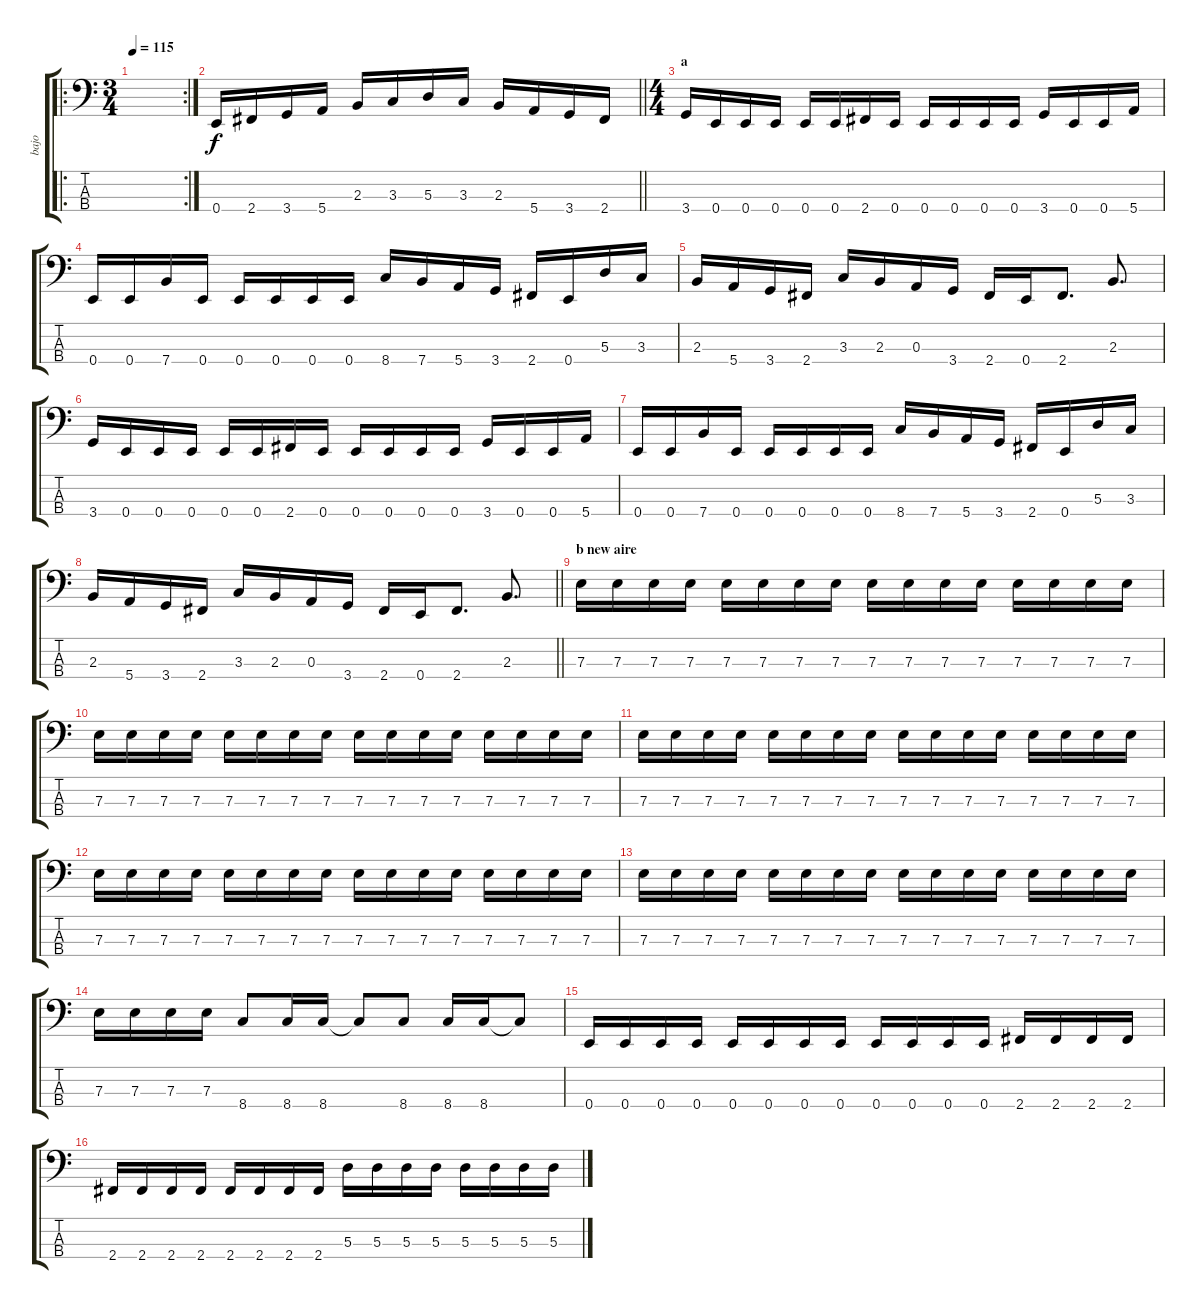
\track ("bajo" "bajo") {instrument electricbassfinger}
\staff {score tabs}
\tuning (G2 D2 A1 E1) {hide}
\ro
\rc 2
\ts (3 4)
\tempo 115
\clef f4
\ks c
|
\barLineRight lightlight
0.4.16 2.4.16 3.4.16 5.4.16 2.3.16 3.3.16 5.3.16 3.3.16 2.3.16 5.4.16 3.4.16 2.4.16 |
\ts (4 4)
\section ("" "a")
3.4.16 0.4.16 0.4.16 0.4.16 0.4.16 0.4.16 2.4.16 0.4.16 0.4.16 0.4.16 0.4.16 0.4.16 3.4.16 0.4.16 0.4.16 5.4.16 |
0.4.16 0.4.16 7.4.16 0.4.16 0.4.16 0.4.16 0.4.16 0.4.16 8.4.16 7.4.16 5.4.16 3.4.16 2.4.16 0.4.16 5.3.16 3.3.16 |
2.3.16 5.4.16 3.4.16 2.4.16 3.3.16 2.3.16 0.3.16 3.4.16 2.4.16 0.4.16 2.4.8{d} 2.3.8{d} |
3.4.16 0.4.16 0.4.16 0.4.16 0.4.16 0.4.16 2.4.16 0.4.16 0.4.16 0.4.16 0.4.16 0.4.16 3.4.16 0.4.16 0.4.16 5.4.16 |
0.4.16 0.4.16 7.4.16 0.4.16 0.4.16 0.4.16 0.4.16 0.4.16 8.4.16 7.4.16 5.4.16 3.4.16 2.4.16 0.4.16 5.3.16 3.3.16 |
\barLineRight lightlight
2.3.16 5.4.16 3.4.16 2.4.16 3.3.16 2.3.16 0.3.16 3.4.16 2.4.16 0.4.16 2.4.8{d} 2.3.8{d} |
\section ("" "b new aire")
7.3.16 7.3.16 7.3.16 7.3.16 7.3.16 7.3.16 7.3.16 7.3.16 7.3.16 7.3.16 7.3.16 7.3.16 7.3.16 7.3.16 7.3.16 7.3.16 |
7.3.16 7.3.16 7.3.16 7.3.16 7.3.16 7.3.16 7.3.16 7.3.16 7.3.16 7.3.16 7.3.16 7.3.16 7.3.16 7.3.16 7.3.16 7.3.16 |
7.3.16 7.3.16 7.3.16 7.3.16 7.3.16 7.3.16 7.3.16 7.3.16 7.3.16 7.3.16 7.3.16 7.3.16 7.3.16 7.3.16 7.3.16 7.3.16 |
7.3.16 7.3.16 7.3.16 7.3.16 7.3.16 7.3.16 7.3.16 7.3.16 7.3.16 7.3.16 7.3.16 7.3.16 7.3.16 7.3.16 7.3.16 7.3.16 |
7.3.16 7.3.16 7.3.16 7.3.16 7.3.16 7.3.16 7.3.16 7.3.16 7.3.16 7.3.16 7.3.16 7.3.16 7.3.16 7.3.16 7.3.16 7.3.16 |
7.3.16 7.3.16 7.3.16 7.3.16 8.4.8 8.4.16 8.4.16 8.4{t}.8 8.4.8 8.4.16 8.4.16 8.4{t}.8 |
0.4.16 0.4.16 0.4.16 0.4.16 0.4.16 0.4.16 0.4.16 0.4.16 0.4.16 0.4.16 0.4.16 0.4.16 2.4.16 2.4.16 2.4.16 2.4.16 |
2.4.16 2.4.16 2.4.16 2.4.16 2.4.16 2.4.16 2.4.16 2.4.16 5.3.16 5.3.16 5.3.16 5.3.16 5.3.16 5.3.16 5.3.16 5.3.16
